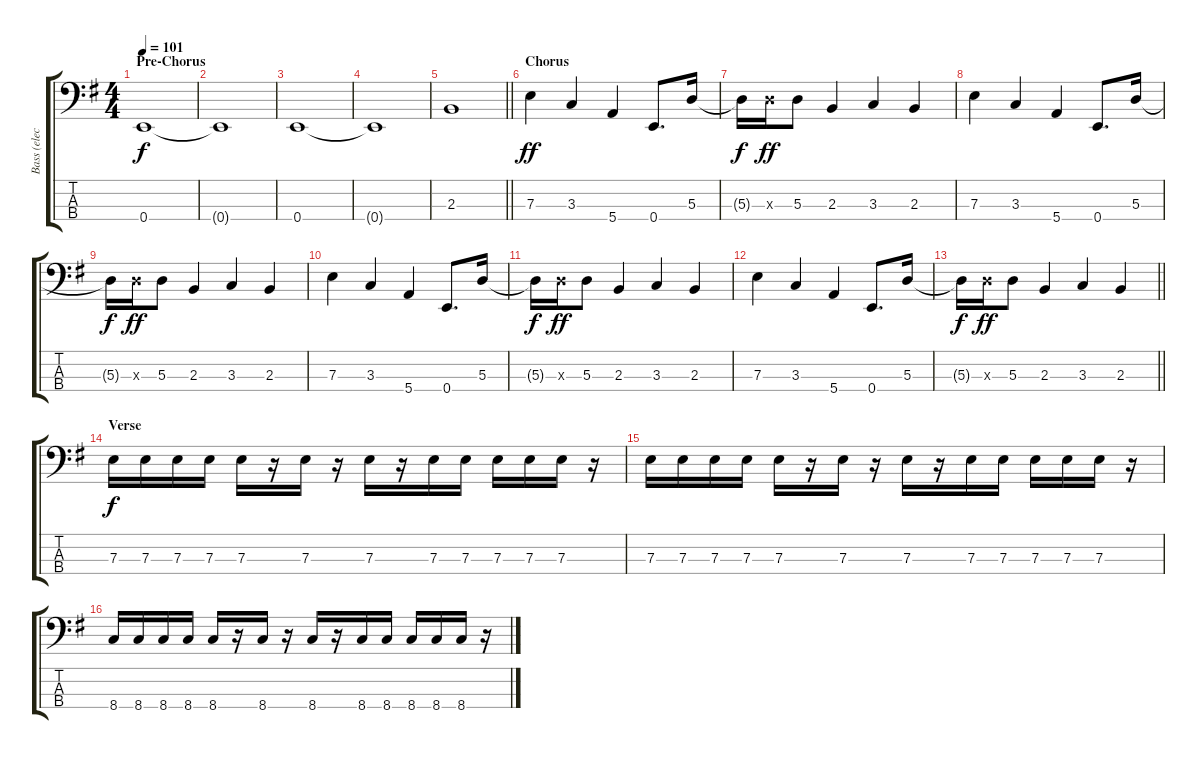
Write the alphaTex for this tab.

\track ("Bass (elec.)" "Bass (elec") {instrument electricbassfinger}
\staff {score tabs}
\tuning (G2 D2 A1 E1) {hide}
\ts (4 4)
\section ("" "Pre-Chorus")
\tempo 101
\clef f4
\ks eminor
0.4.1{dy f} |
0.4{t}.1 |
0.4.1 |
0.4{t}.1 |
\barLineRight lightlight
2.3.1 |
\section ("" "Chorus")
7.3.4{dy ff} 3.3.4 5.4.4 0.4.8{d} 5.3.16 |
5.3{t}.16{dy f} 5.3{x}.16{dy ff} 5.3.8 2.3.4 3.3.4 2.3.4 |
7.3.4 3.3.4 5.4.4 0.4.8{d} 5.3.16 |
5.3{t}.16{dy f} 5.3{x}.16{dy ff} 5.3.8 2.3.4 3.3.4 2.3.4 |
7.3.4 3.3.4 5.4.4 0.4.8{d} 5.3.16 |
5.3{t}.16{dy f} 5.3{x}.16{dy ff} 5.3.8 2.3.4 3.3.4 2.3.4 |
7.3.4 3.3.4 5.4.4 0.4.8{d} 5.3.16 |
\barLineRight lightlight
5.3{t}.16{dy f} 5.3{x}.16{dy ff} 5.3.8 2.3.4 3.3.4 2.3.4 |
\section ("" "Verse")
7.3.16{dy f} 7.3.16 7.3.16 7.3.16 7.3.16 r.16 7.3.16 r.16 7.3.16 r.16 7.3.16 7.3.16 7.3.16 7.3.16 7.3.16 r.16 |
7.3.16 7.3.16 7.3.16 7.3.16 7.3.16 r.16 7.3.16 r.16 7.3.16 r.16 7.3.16 7.3.16 7.3.16 7.3.16 7.3.16 r.16 |
8.4.16 8.4.16 8.4.16 8.4.16 8.4.16 r.16 8.4.16 r.16 8.4.16 r.16 8.4.16 8.4.16 8.4.16 8.4.16 8.4.16 r.16
